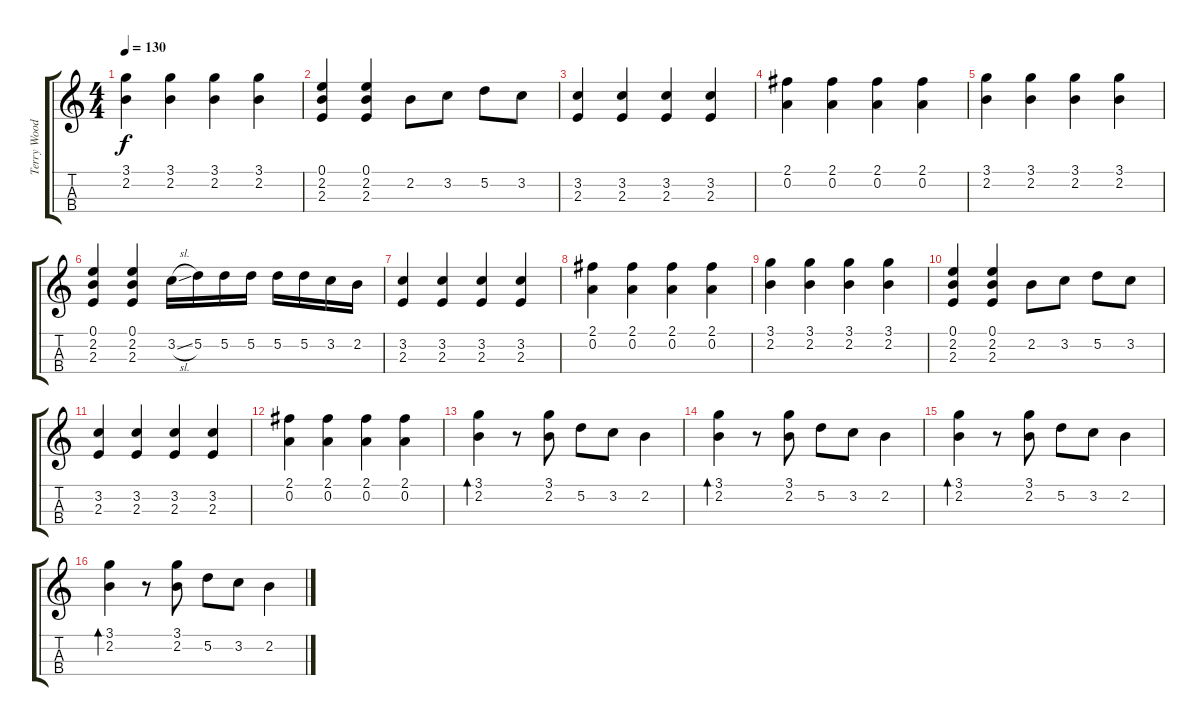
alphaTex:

\track ("Terry Woods - mandoline" "Terry Wood") {instrument acousticguitarsteel}
\staff {score tabs}
\tuning (E4 A3 D3 G2) {hide}
\ts (4 4)
\tempo 130
\clef g2
\ks c
(3.1 2.2).4{dy f} (3.1 2.2).4 (3.1 2.2).4 (3.1 2.2).4 |
(0.1 2.2 2.3).4 (0.1 2.2 2.3).4 2.2.8 3.2.8 5.2.8 3.2.8 |
(3.2 2.3).4 (3.2 2.3).4 (3.2 2.3).4 (3.2 2.3).4 |
(2.1 0.2).4 (2.1 0.2).4 (2.1 0.2).4 (2.1 0.2).4 |
(3.1 2.2).4 (3.1 2.2).4 (3.1 2.2).4 (3.1 2.2).4 |
(0.1 2.2 2.3).4 (0.1 2.2 2.3).4 3.2{sl}.16 5.2.16 5.2.16 5.2.16 5.2.16 5.2.16 3.2.16 2.2.16 |
(3.2 2.3).4 (3.2 2.3).4 (3.2 2.3).4 (3.2 2.3).4 |
(2.1 0.2).4 (2.1 0.2).4 (2.1 0.2).4 (2.1 0.2).4 |
(3.1 2.2).4 (3.1 2.2).4 (3.1 2.2).4 (3.1 2.2).4 |
(0.1 2.2 2.3).4 (0.1 2.2 2.3).4 2.2.8 3.2.8 5.2.8 3.2.8 |
(3.2 2.3).4 (3.2 2.3).4 (3.2 2.3).4 (3.2 2.3).4 |
(2.1 0.2).4 (2.1 0.2).4 (2.1 0.2).4 (2.1 0.2).4 |
(3.1 2.2).4{bd 240} r.8 (3.1 2.2).8 5.2.8 3.2.8 2.2.4 |
(3.1 2.2).4{bd 240} r.8 (3.1 2.2).8 5.2.8 3.2.8 2.2.4 |
(3.1 2.2).4{bd 240} r.8 (3.1 2.2).8 5.2.8 3.2.8 2.2.4 |
(3.1 2.2).4{bd 240} r.8 (3.1 2.2).8 5.2.8 3.2.8 2.2.4
